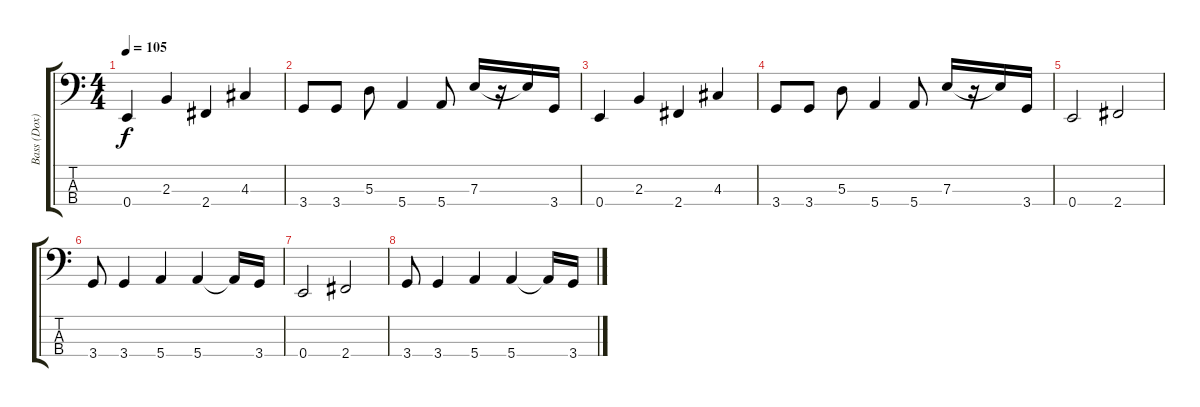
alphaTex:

\track ("Bass (Dox)" "Bass (Dox)") {instrument electricbassfinger}
\staff {score tabs}
\tuning (G2 D2 A1 E1) {hide}
\ts (4 4)
\tempo 105
\clef f4
\ks c
0.4.4{dy f instrument electricbassfinger} 2.3.4 2.4.4 4.3.4 |
3.4.8 3.4.8 5.3.8 5.4.4 5.4.8 7.3.16 r.16 7.3{t}.16 3.4.16 |
0.4.4 2.3.4 2.4.4 4.3.4 |
3.4.8 3.4.8 5.3.8 5.4.4 5.4.8 7.3.16 r.16 7.3{t}.16 3.4.16 |
0.4.2 2.4.2 |
3.4.8 3.4.4 5.4.4 5.4.4 5.4{t}.16 3.4.16 |
0.4.2 2.4.2 |
3.4.8 3.4.4 5.4.4 5.4.4 5.4{t}.16 3.4.16
